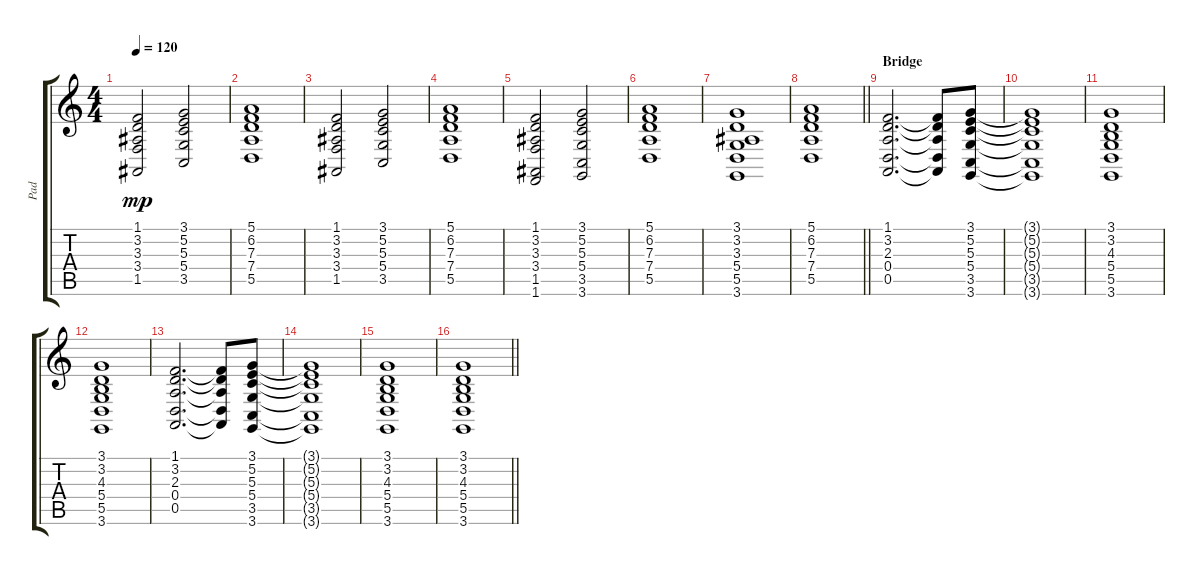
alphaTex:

\track ("Pad" "Pad") {instrument pad2warm}
\staff {score tabs}
\tuning (E4 B3 G3 D3 A2 E2) {hide}
\ts (4 4)
\tempo 120
\clef g2
\ks c
(1.1 3.2 3.3 3.4 1.5).2{dy mp} (3.1 5.2 5.3 5.4 3.5).2 |
(5.1 6.2 7.3 7.4 5.5).1 |
(1.1 3.2 3.3 3.4 1.5).2 (3.1 5.2 5.3 5.4 3.5).2 |
(5.1 6.2 7.3 7.4 5.5).1 |
(1.1 3.2 3.3 3.4 1.5 1.6).2 (3.1 5.2 5.3 5.4 3.5 3.6).2 |
(5.1 6.2 7.3 7.4 5.5).1 |
(3.1 3.2 3.3 5.4 5.5 3.6).1 |
\barLineRight lightlight
(5.1 6.2 7.3 7.4 5.5).1 |
\section ("" "Bridge")
(1.1 3.2 2.3 0.4 0.5).2{d} (1.1{t} 3.2{t} 2.3{t} 0.4{t} 0.5{t}).8 (3.1 5.2 5.3 5.4 3.5 3.6).8 |
(3.1{t} 5.2{t} 5.3{t} 5.4{t} 3.5{t} 3.6{t}).1 |
(3.1 3.2 4.3 5.4 5.5 3.6).1 |
(3.1 3.2 4.3 5.4 5.5 3.6).1 |
(1.1 3.2 2.3 0.4 0.5).2{d} (1.1{t} 3.2{t} 2.3{t} 0.4{t} 0.5{t}).8 (3.1 5.2 5.3 5.4 3.5 3.6).8 |
(3.1{t} 5.2{t} 5.3{t} 5.4{t} 3.5{t} 3.6{t}).1 |
(3.1 3.2 4.3 5.4 5.5 3.6).1 |
\barLineRight lightlight
(3.1 3.2 4.3 5.4 5.5 3.6).1
